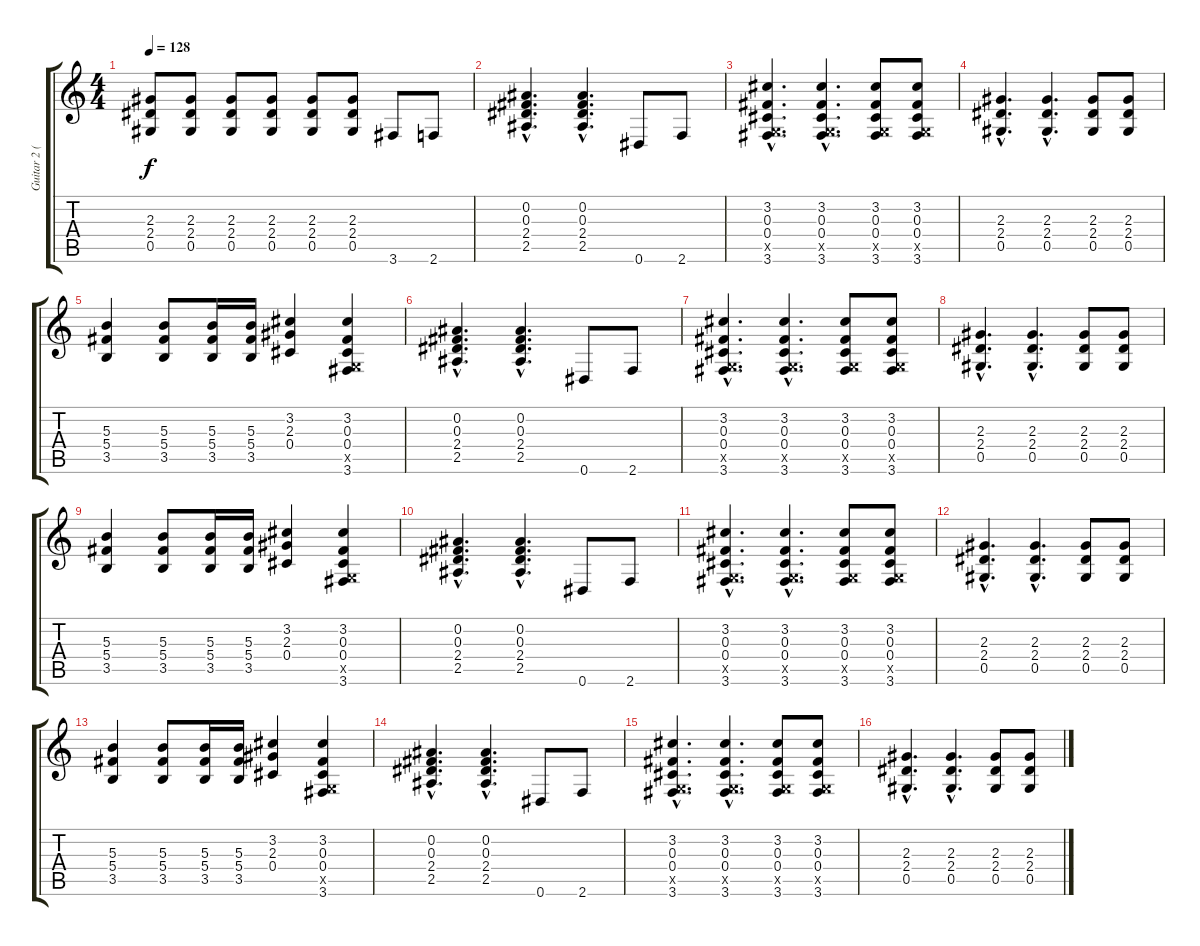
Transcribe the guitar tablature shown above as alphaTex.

\track ("Guitar 2 (Izzy)" "Guitar 2 (") {instrument overdrivenguitar}
\staff {score tabs}
\tuning (Eb4 Bb3 Gb3 Db3 Ab2 Eb2) {hide}
\ts (4 4)
\tempo 128
\clef g2
\ks c
(2.3 2.4 0.5).8{dy f} (2.3 2.4 0.5).8 (2.3 2.4 0.5).8 (2.3 2.4 0.5).8 (2.3 2.4 0.5).8 (2.3 2.4 0.5).8 3.6.8 2.6.8 |
(0.2{hac} 0.3{hac} 2.4{hac} 2.5{hac}).4{d volume 10} (0.2{hac} 0.3{hac} 2.4{hac} 2.5{hac}).4{d} 0.6.8 2.6.8 |
(3.2{hac} 0.3{hac} 0.4{hac} -1.5{hac x} 3.6{hac}).4{d} (3.2{hac} 0.3{hac} 0.4{hac} -1.5{hac x} 3.6{hac}).4{d} (3.2 0.3 0.4 -1.5{x} 3.6).8 (3.2 0.3 0.4 -1.5{x} 3.6).8 |
(2.3{hac} 2.4{hac} 0.5{hac}).4{d} (2.3{hac} 2.4{hac} 0.5{hac}).4{d} (2.3 2.4 0.5).8 (2.3 2.4 0.5).8 |
(5.3 5.4 3.5).4 (5.3 5.4 3.5).8 (5.3 5.4 3.5).16 (5.3 5.4 3.5).16 (3.2 2.3 0.4).4 (3.2 0.3 0.4 -1.5{x} 3.6).4 |
(0.2{hac} 0.3{hac} 2.4{hac} 2.5{hac}).4{d} (0.2{hac} 0.3{hac} 2.4{hac} 2.5{hac}).4{d} 0.6.8 2.6.8 |
(3.2{hac} 0.3{hac} 0.4{hac} -1.5{hac x} 3.6{hac}).4{d} (3.2{hac} 0.3{hac} 0.4{hac} -1.5{hac x} 3.6{hac}).4{d} (3.2 0.3 0.4 -1.5{x} 3.6).8 (3.2 0.3 0.4 -1.5{x} 3.6).8 |
(2.3{hac} 2.4{hac} 0.5{hac}).4{d} (2.3{hac} 2.4{hac} 0.5{hac}).4{d} (2.3 2.4 0.5).8 (2.3 2.4 0.5).8 |
(5.3 5.4 3.5).4 (5.3 5.4 3.5).8 (5.3 5.4 3.5).16 (5.3 5.4 3.5).16 (3.2 2.3 0.4).4 (3.2 0.3 0.4 -1.5{x} 3.6).4 |
(0.2{hac} 0.3{hac} 2.4{hac} 2.5{hac}).4{d} (0.2{hac} 0.3{hac} 2.4{hac} 2.5{hac}).4{d} 0.6.8 2.6.8 |
(3.2{hac} 0.3{hac} 0.4{hac} -1.5{hac x} 3.6{hac}).4{d} (3.2{hac} 0.3{hac} 0.4{hac} -1.5{hac x} 3.6{hac}).4{d} (3.2 0.3 0.4 -1.5{x} 3.6).8 (3.2 0.3 0.4 -1.5{x} 3.6).8 |
(2.3{hac} 2.4{hac} 0.5{hac}).4{d} (2.3{hac} 2.4{hac} 0.5{hac}).4{d} (2.3 2.4 0.5).8 (2.3 2.4 0.5).8 |
(5.3 5.4 3.5).4 (5.3 5.4 3.5).8 (5.3 5.4 3.5).16 (5.3 5.4 3.5).16 (3.2 2.3 0.4).4 (3.2 0.3 0.4 -1.5{x} 3.6).4 |
(0.2{hac} 0.3{hac} 2.4{hac} 2.5{hac}).4{d} (0.2{hac} 0.3{hac} 2.4{hac} 2.5{hac}).4{d} 0.6.8 2.6.8 |
(3.2{hac} 0.3{hac} 0.4{hac} -1.5{hac x} 3.6{hac}).4{d} (3.2{hac} 0.3{hac} 0.4{hac} -1.5{hac x} 3.6{hac}).4{d} (3.2 0.3 0.4 -1.5{x} 3.6).8 (3.2 0.3 0.4 -1.5{x} 3.6).8 |
(2.3{hac} 2.4{hac} 0.5{hac}).4{d} (2.3{hac} 2.4{hac} 0.5{hac}).4{d} (2.3 2.4 0.5).8 (2.3 2.4 0.5).8
